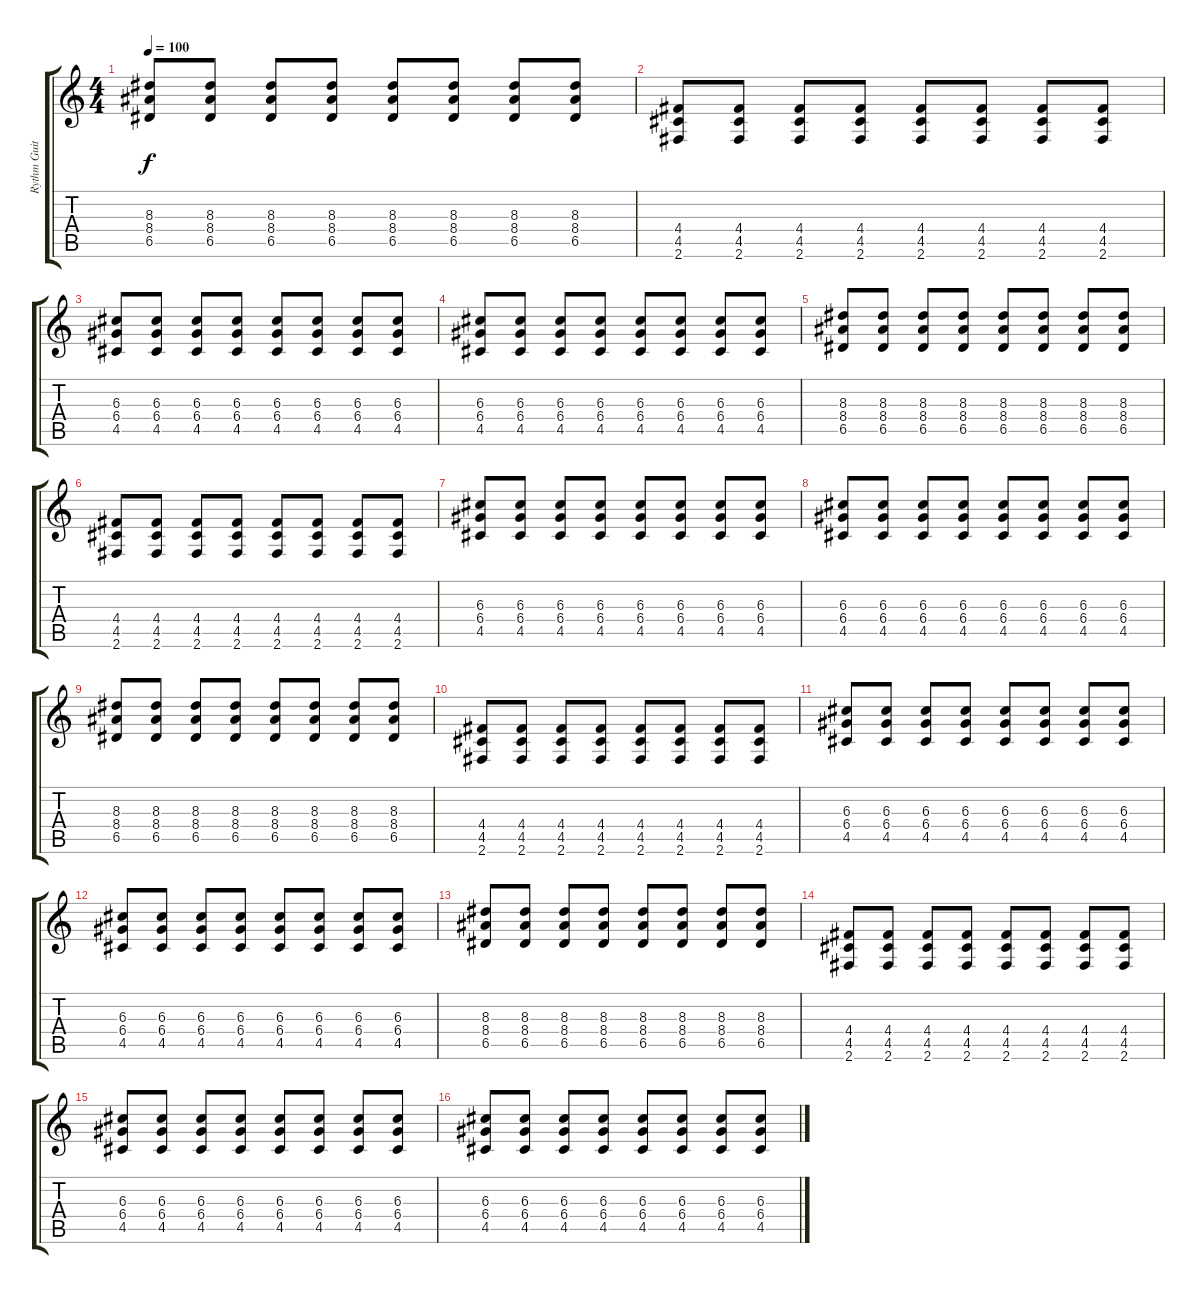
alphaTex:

\track ("Rythm Guitar" "Rythm Guit") {instrument acousticguitarsteel}
\staff {score tabs}
\tuning (E4 B3 G3 D3 A2 E2) {hide}
\ts (4 4)
\tempo 100
\clef g2
\ks c
(8.3 8.4 6.5).8{dy f} (8.3 8.4 6.5).8 (8.3 8.4 6.5).8 (8.3 8.4 6.5).8 (8.3 8.4 6.5).8 (8.3 8.4 6.5).8 (8.3 8.4 6.5).8 (8.3 8.4 6.5).8 |
(4.4 4.5 2.6).8 (4.4 4.5 2.6).8 (4.4 4.5 2.6).8 (4.4 4.5 2.6).8 (4.4 4.5 2.6).8 (4.4 4.5 2.6).8 (4.4 4.5 2.6).8 (4.4 4.5 2.6).8 |
(6.3 6.4 4.5).8 (6.3 6.4 4.5).8 (6.3 6.4 4.5).8 (6.3 6.4 4.5).8 (6.3 6.4 4.5).8 (6.3 6.4 4.5).8 (6.3 6.4 4.5).8 (6.3 6.4 4.5).8 |
(6.3 6.4 4.5).8 (6.3 6.4 4.5).8 (6.3 6.4 4.5).8 (6.3 6.4 4.5).8 (6.3 6.4 4.5).8 (6.3 6.4 4.5).8 (6.3 6.4 4.5).8 (6.3 6.4 4.5).8 |
(8.3 8.4 6.5).8 (8.3 8.4 6.5).8 (8.3 8.4 6.5).8 (8.3 8.4 6.5).8 (8.3 8.4 6.5).8 (8.3 8.4 6.5).8 (8.3 8.4 6.5).8 (8.3 8.4 6.5).8 |
(4.4 4.5 2.6).8 (4.4 4.5 2.6).8 (4.4 4.5 2.6).8 (4.4 4.5 2.6).8 (4.4 4.5 2.6).8 (4.4 4.5 2.6).8 (4.4 4.5 2.6).8 (4.4 4.5 2.6).8 |
(6.3 6.4 4.5).8 (6.3 6.4 4.5).8 (6.3 6.4 4.5).8 (6.3 6.4 4.5).8 (6.3 6.4 4.5).8 (6.3 6.4 4.5).8 (6.3 6.4 4.5).8 (6.3 6.4 4.5).8 |
(6.3 6.4 4.5).8 (6.3 6.4 4.5).8 (6.3 6.4 4.5).8 (6.3 6.4 4.5).8 (6.3 6.4 4.5).8 (6.3 6.4 4.5).8 (6.3 6.4 4.5).8 (6.3 6.4 4.5).8 |
(8.3 8.4 6.5).8 (8.3 8.4 6.5).8 (8.3 8.4 6.5).8 (8.3 8.4 6.5).8 (8.3 8.4 6.5).8 (8.3 8.4 6.5).8 (8.3 8.4 6.5).8 (8.3 8.4 6.5).8 |
(4.4 4.5 2.6).8 (4.4 4.5 2.6).8 (4.4 4.5 2.6).8 (4.4 4.5 2.6).8 (4.4 4.5 2.6).8 (4.4 4.5 2.6).8 (4.4 4.5 2.6).8 (4.4 4.5 2.6).8 |
(6.3 6.4 4.5).8 (6.3 6.4 4.5).8 (6.3 6.4 4.5).8 (6.3 6.4 4.5).8 (6.3 6.4 4.5).8 (6.3 6.4 4.5).8 (6.3 6.4 4.5).8 (6.3 6.4 4.5).8 |
(6.3 6.4 4.5).8 (6.3 6.4 4.5).8 (6.3 6.4 4.5).8 (6.3 6.4 4.5).8 (6.3 6.4 4.5).8 (6.3 6.4 4.5).8 (6.3 6.4 4.5).8 (6.3 6.4 4.5).8 |
(8.3 8.4 6.5).8 (8.3 8.4 6.5).8 (8.3 8.4 6.5).8 (8.3 8.4 6.5).8 (8.3 8.4 6.5).8 (8.3 8.4 6.5).8 (8.3 8.4 6.5).8 (8.3 8.4 6.5).8 |
(4.4 4.5 2.6).8 (4.4 4.5 2.6).8 (4.4 4.5 2.6).8 (4.4 4.5 2.6).8 (4.4 4.5 2.6).8 (4.4 4.5 2.6).8 (4.4 4.5 2.6).8 (4.4 4.5 2.6).8 |
(6.3 6.4 4.5).8 (6.3 6.4 4.5).8 (6.3 6.4 4.5).8 (6.3 6.4 4.5).8 (6.3 6.4 4.5).8 (6.3 6.4 4.5).8 (6.3 6.4 4.5).8 (6.3 6.4 4.5).8 |
(6.3 6.4 4.5).8 (6.3 6.4 4.5).8 (6.3 6.4 4.5).8 (6.3 6.4 4.5).8 (6.3 6.4 4.5).8 (6.3 6.4 4.5).8 (6.3 6.4 4.5).8 (6.3 6.4 4.5).8
